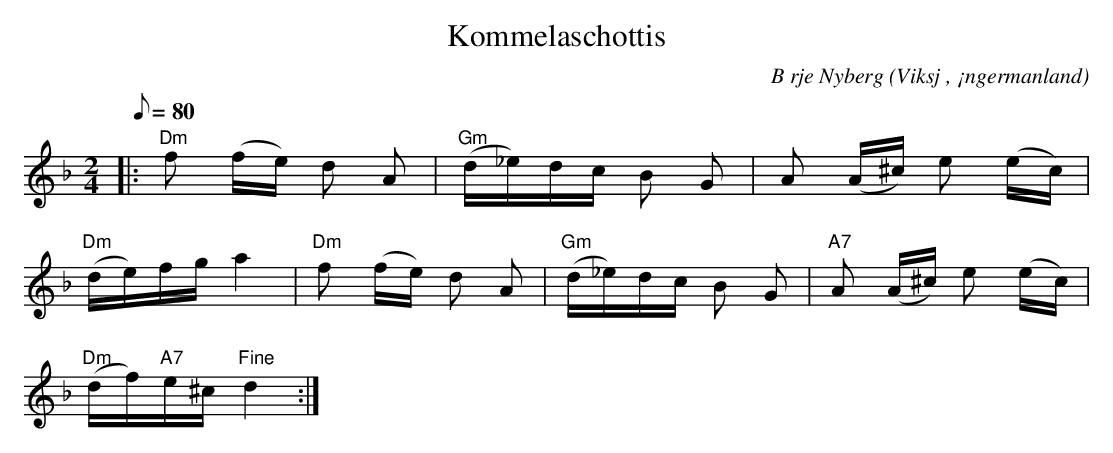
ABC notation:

X:1
T:Kommelaschottis
C:B rje Nyberg
O:Viksj , ¡ngermanland
M:2/4
L:1/8
Q:80
K:Dm
|: "Dm"f (f/2e/2) d A | "Gm"(d/2_e/2)d/2c/2 B G | A (A/2^c/2) e (e/2c/2) |
 "Dm"(d/2e/2)f/2g/2 a2 | "Dm"f (f/2e/2) d A | "Gm" (d/2_e/2)d/2c/2 B G | "A7"A (A/2^c/2) e (e/2c/2) |
"Dm"(d/2f/2)"A7"e/2^c/2 "Fine"d2:|
